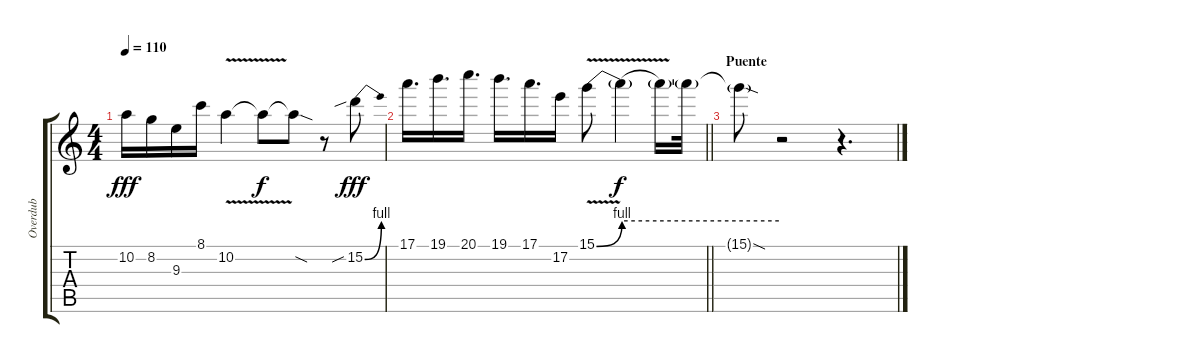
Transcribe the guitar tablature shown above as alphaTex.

\track ("Overdub" "Overdub") {instrument overdrivenguitar}
\staff {score tabs}
\tuning (E4 B3 G3 D3 A2 E2) {hide}
\ts (4 4)
\tempo 110
\clef g2
\ks c
10.2.16{dy fff} 8.2.16 9.3.16 8.1.16 10.2{v}.4 10.2{t}.8{dy f} 10.2{sod t}.8 r.8 15.2{be (bend 0 0 60 4) sib}.8{dy fff} |
\barLineRight lightlight
17.1.16{d} 19.1.16{d} 20.1.16{d} 19.1.16{d} 17.1.16{d} 17.2.16 15.1{be (bend 0 0 60 4) v}.8 15.1{be (hold 0 4 60 4) v t}.4{dy f} 15.1{t}.16 15.1{t}.32 |
\section ("" "Puente")
15.1{sod t}.8 r.2 r.4{d}
